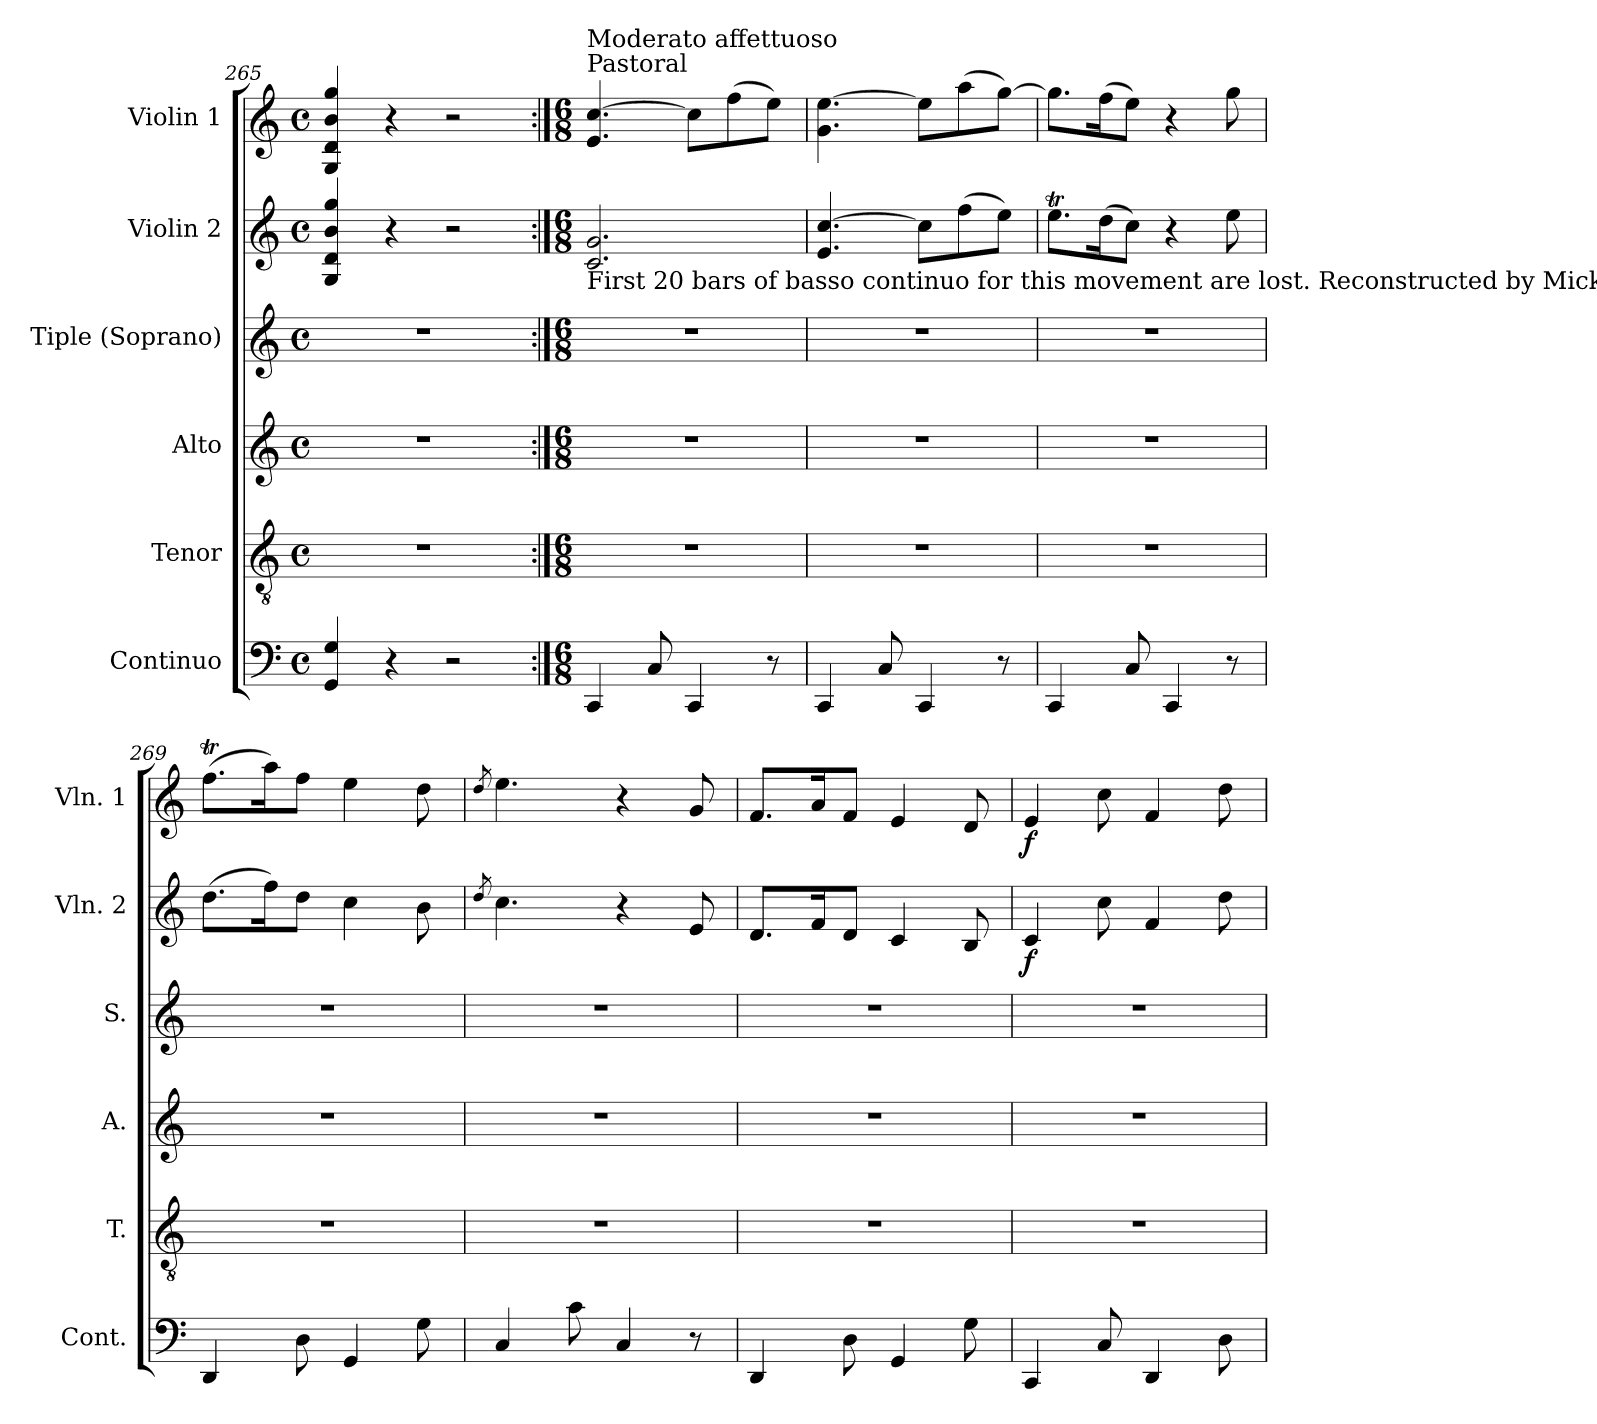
**kern	**kern	**kern	**kern	**kern	**dynam	**kern	**dynam
*part6	*part5	*part4	*part3	*part2	*part2	*part1	*part1
*staff6	*staff5	*staff4	*staff3	*staff2	*staff2	*staff1	*staff1
*I"Continuo	*I"Tenor	*I"Alto	*I"Tiple (Soprano)	*I"Violin 2	*	*I"Violin 1	*
*I'Cont.	*I'T.	*I'A.	*I'S.	*I'Vln. 2	*	*I'Vln. 1	*
*clefF4	*clefGv2	*clefG2	*clefG2	*clefG2	*	*clefG2	*
*	*ITrd7c12	*	*	*	*	*	*
*k[]	*k[]	*k[]	*k[]	*k[]	*	*k[]	*
*C:	*C:	*C:	*C:	*C:	*	*C:	*
*M4/4	*M4/4	*M4/4	*M4/4	*M4/4	*	*M4/4	*
*met(c)	*met(c)	*met(c)	*met(c)	*met(c)	*	*met(c)	*
=265	=265	=265	=265	=265	=265	=265	=265
4GGi/ 4Gi	1r	1r	1r	4Gi/ 4di 4bi 4ggi	.	4Gi/ 4di 4bi 4ggi	.
4r	.	.	.	4r	.	4r	.
2r	.	.	.	2r	.	2r	.
!!LO:PB:g=z
=266:|!	=266:|!	=266:|!	=266:|!	=266:|!	=266:|!	=266:|!	=266:|!
*M6/8	*M6/8	*M6/8	*M6/8	*M6/8	*	*M6/8	*
!	!	!	!	!	!	!LO:TX:a:t=Pastoral	!
!	!	!	!	!	!	!LO:TX:t=Moderato affettuoso	!
!	!	!	!	!LO:TX:b:t=First 20 bars of basso continuo for this movement are lost. Reconstructed by Mick Swithinbank]	!	!	!
!	!LO:N:vis=1	!LO:N:vis=1	!LO:N:vis=1	!	!	!	!
4CCi/	2.r	2.r	2.r	2.ci/ 2.gi	.	4.ei/ [4.cci	.
8Ci/	.	.	.	.	.	.	.
4CCi/	.	.	.	.	.	8cci\L]	.
.	.	.	.	.	.	(8ffi\	.
8r	.	.	.	.	.	8eei\J)	.
=267	=267	=267	=267	=267	=267	=267	=267
!	!LO:N:vis=1	!LO:N:vis=1	!LO:N:vis=1	!	!	!	!
4CCi/	2.r	2.r	2.r	4.ei/ [4.cci	.	4.gi\ [4.eei	.
8Ci/	.	.	.	.	.	.	.
4CCi/	.	.	.	8cci\L]	.	8eei\L]	.
.	.	.	.	(8ffi\	.	(8aai\	.
8r	.	.	.	8eei\J)	.	[8ggi\J)	.
=268	=268	=268	=268	=268	=268	=268	=268
!	!LO:N:vis=1	!LO:N:vis=1	!LO:N:vis=1	!	!	!	!
4CCi/	2.r	2.r	2.r	8.eeti\L	.	8.ggi\L]	.
.	.	.	.	(16ddi\k	.	(16ffi\k	.
8Ci/	.	.	.	8cci\J)	.	8eei\J)	.
4CCi/	.	.	.	4r	.	4r	.
8r	.	.	.	8eei\	.	8ggi\	.
=269	=269	=269	=269	=269	=269	=269	=269
!	!LO:N:vis=1	!LO:N:vis=1	!LO:N:vis=1	!	!	!	!
4DDi/	2.r	2.r	2.r	(8.ddi\L	.	(8.ffTi\L	.
.	.	.	.	16ffi\k)	.	16aai\k)	.
8Di\	.	.	.	8ddi\J	.	8ffi\J	.
4GGi/	.	.	.	4cci\	.	4eei\	.
8Gi\	.	.	.	8bi\	.	8ddi\	.
=270	=270	=270	=270	=270	=270	=270	=270
.	.	.	.	8qddi/	.	8qddi/	.
!	!LO:N:vis=1	!LO:N:vis=1	!LO:N:vis=1	!	!	!	!
4Ci/	2.r	2.r	2.r	4.cci\	.	4.eei\	.
8ci\	.	.	.	.	.	.	.
4Ci/	.	.	.	4r	.	4r	.
8r	.	.	.	8ei/	.	8gi/	.
=271	=271	=271	=271	=271	=271	=271	=271
!	!LO:N:vis=1	!LO:N:vis=1	!LO:N:vis=1	!	!	!	!
4DDi/	2.r	2.r	2.r	8.di/L	.	8.fi/L	.
.	.	.	.	16fi/k	.	16ai/k	.
8Di\	.	.	.	8di/J	.	8fi/J	.
4GGi/	.	.	.	4ci/	.	4ei/	.
8Gi\	.	.	.	8Bi/	.	8di/	.
=272	=272	=272	=272	=272	=272	=272	=272
!	!LO:N:vis=1	!LO:N:vis=1	!LO:N:vis=1	!	!	!	!
4CCi/	2.r	2.r	2.r	4ci/	f	4ei/	f
8Ci/	.	.	.	8cci\	.	8cci\	.
4DDi/	.	.	.	4fi/	.	4fi/	.
8Di\	.	.	.	8ddi\	.	8ddi\	.
=	=	=	=	=	=	=	=
*-	*-	*-	*-	*-	*-	*-	*-
